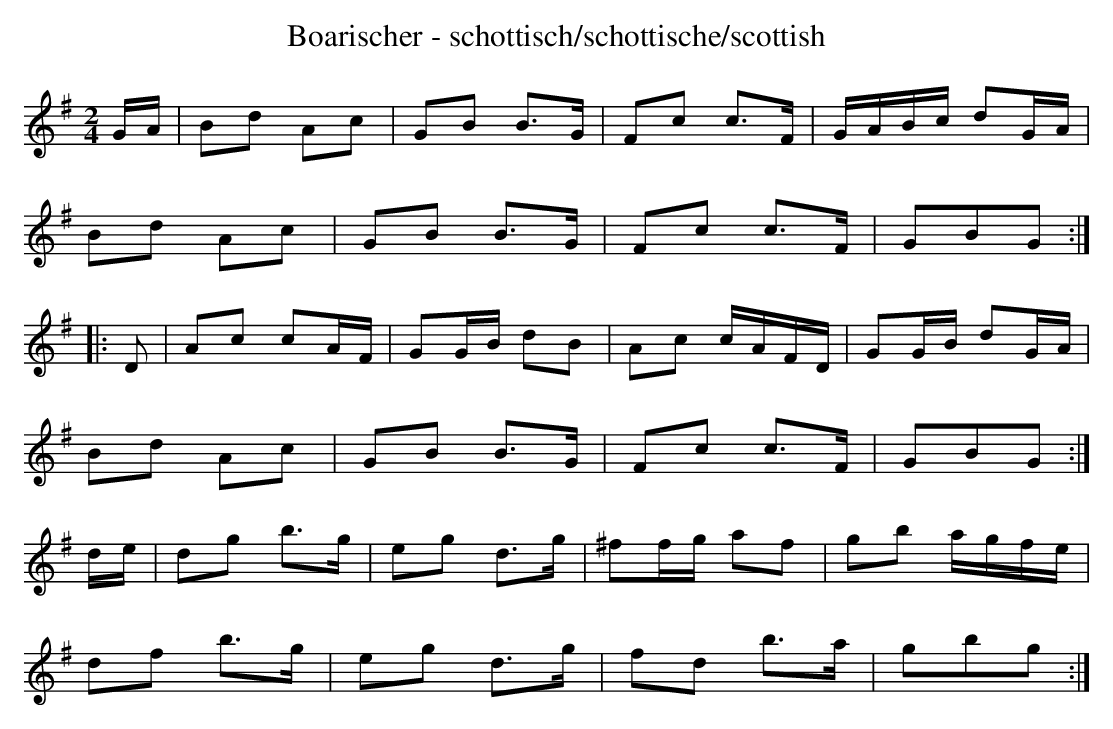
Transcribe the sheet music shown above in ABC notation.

X:1
T:Boarischer - schottisch/schottische/scottish
M:2/4
L:1/16
K:G
GA|B2d2 A2c2|G2B2 B3G|F2c2 c3F|GABc d2GA|
B2d2 A2c2|G2B2 B3G|F2c2 c3F|G2B2G2:|
|:D2|A2c2 c2AF|G2GB d2B2|A2c2 cAFD|G2GB d2GA|
B2d2 A2c2|G2B2 B3G|F2c2 c3F|G2B2G2:|
de|d2g2 b3g|e2g2 d3g|^f2fg a2f2|g2b2 agfe|
d2f2 b3g|e2g2 d3g|f2d2 b3a|g2b2g2:|
